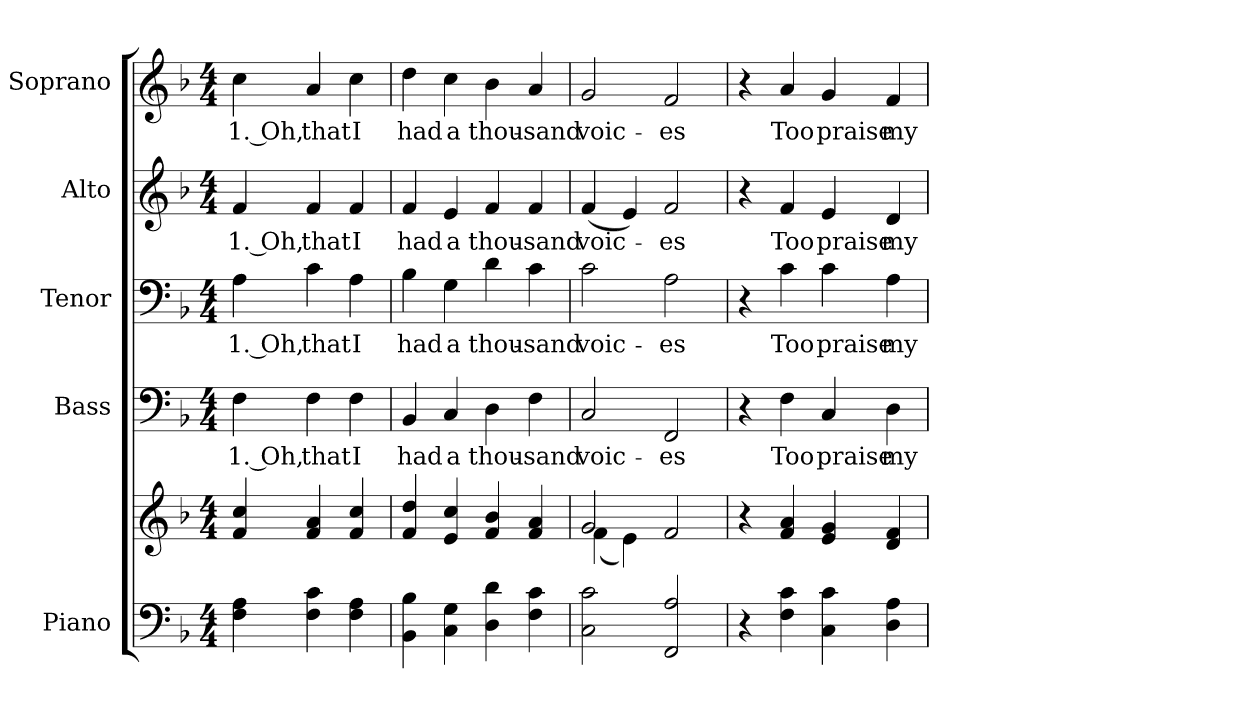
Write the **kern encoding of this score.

**kern	**kern	**kern	**text	**kern	**text	**kern	**text	**kern	**text
*part5	*part5	*part4	*part4	*part3	*part3	*part2	*part2	*part1	*part1
*staff6	*staff5	*staff4	*staff4	*staff3	*staff3	*staff2	*staff2	*staff1	*staff1
*I"Piano	*	*I"Bass	*	*I"Tenor	*	*I"Alto	*	*I"Soprano	*
*I'Pno.	*	*I'B.	*	*I'T.	*	*I'A.	*	*I'S.	*
!!LO:PB:g=z
*clefF4	*clefG2	*clefF4	*	*clefF4	*	*clefG2	*	*clefG2	*
*k[b-]	*k[b-]	*k[b-]	*	*k[b-]	*	*k[b-]	*	*k[b-]	*
*F:	*F:	*F:	*	*F:	*	*F:	*	*F:	*
*M4/4	*M4/4	*M4/4	*	*M4/4	*	*M4/4	*	*M4/4	*
*MM145	*MM145	*MM145	*	*MM145	*	*MM145	*	*MM145	*
=1	=1	=1	=1	=1	=1	=1	=1	=1	=1
!	!	!	!LO:LY:b:color=#000000	!	!	!	!	!	!
!	!	!	!	!	!LO:LY:b:color=#000000	!	!	!	!
!	!	!	!	!	!	!	!LO:LY:b:color=#000000	!	!
!	!	!	!	!	!	!	!	!	!LO:LY:b:color=#000000
4Fi\ 4Ai	4fi/ 4cci	4Fi\	1. Oh,	4Ai\	1. Oh,	4fi/	1. Oh,	4cci\	1. Oh,
!	!	!	!LO:LY:b:color=#000000	!	!	!	!	!	!
!	!	!	!	!	!LO:LY:b:color=#000000	!	!	!	!
!	!	!	!	!	!	!	!LO:LY:b:color=#000000	!	!
!	!	!	!	!	!	!	!	!	!LO:LY:b:color=#000000
4Fi\ 4ci	4fi/ 4ai	4Fi\	that	4ci\	that	4fi/	that	4ai/	that
!	!	!	!LO:LY:b:color=#000000	!	!	!	!	!	!
!	!	!	!	!	!LO:LY:b:color=#000000	!	!	!	!
!	!	!	!	!	!	!	!LO:LY:b:color=#000000	!	!
!	!	!	!	!	!	!	!	!	!LO:LY:b:color=#000000
4Fi\ 4Ai	4fi/ 4cci	4Fi\	I	4Ai\	I	4fi/	I	4cci\	I
=2	=2	=2	=2	=2	=2	=2	=2	=2	=2
!	!	!	!LO:LY:b:color=#000000	!	!	!	!	!	!
!	!	!	!	!	!LO:LY:b:color=#000000	!	!	!	!
!	!	!	!	!	!	!	!LO:LY:b:color=#000000	!	!
!	!	!	!	!	!	!	!	!	!LO:LY:b:color=#000000
4BB-i\ 4B-i	4fi/ 4ddi	4BB-i/	had	4B-i\	had	4fi/	had	4ddi\	had
!	!	!	!LO:LY:b:color=#000000	!	!	!	!	!	!
!	!	!	!	!	!LO:LY:b:color=#000000	!	!	!	!
!	!	!	!	!	!	!	!LO:LY:b:color=#000000	!	!
!	!	!	!	!	!	!	!	!	!LO:LY:b:color=#000000
4Ci\ 4Gi	4ei/ 4cci	4Ci/	a	4Gi\	a	4ei/	a	4cci\	a
!	!	!	!LO:LY:b:color=#000000	!	!	!	!	!	!
!	!	!	!	!	!LO:LY:b:color=#000000	!	!	!	!
!	!	!	!	!	!	!	!LO:LY:b:color=#000000	!	!
!	!	!	!	!	!	!	!	!	!LO:LY:b:color=#000000
4Di\ 4di	4fi/ 4b-i	4Di\	thou-	4di\	thou-	4fi/	thou-	4b-i\	thou-
!	!	!	!LO:LY:b:color=#000000	!	!	!	!	!	!
!	!	!	!	!	!LO:LY:b:color=#000000	!	!	!	!
!	!	!	!	!	!	!	!LO:LY:b:color=#000000	!	!
!	!	!	!	!	!	!	!	!	!LO:LY:b:color=#000000
4Fi\ 4ci	4fi/ 4ai	4Fi\	-sand	4ci\	-sand	4fi/	-sand	4ai/	-sand
=3	=3	=3	=3	=3	=3	=3	=3	=3	=3
*	*^	*	*	*	*	*	*	*	*
!	!	!	!	!LO:LY:b:color=#000000	!	!	!	!	!	!
!	!	!	!	!	!	!LO:LY:b:color=#000000	!	!	!	!
!	!	!	!	!	!	!	!	!LO:LY:b:color=#000000	!	!
!	!	!	!	!	!	!	!	!	!	!LO:LY:b:color=#000000
2Ci\ 2ci	2gi/	(4fi\	2Ci/	voic-	2ci\	voic-	(4fi/	voic-	2gi/	voic-
.	.	4ei\)	.	.	.	.	4ei/)	.	.	.
!	!	!	!	!LO:LY:b:color=#000000	!	!	!	!	!	!
!	!	!	!	!	!	!LO:LY:b:color=#000000	!	!	!	!
!	!	!	!	!	!	!	!	!LO:LY:b:color=#000000	!	!
!	!	!	!	!	!	!	!	!	!	!LO:LY:b:color=#000000
2FFi/ 2Ai	2fi/	2ryy	2FFi/	-es	2Ai\	-es	2fi/	-es	2fi/	-es
*	*v	*v	*	*	*	*	*	*	*	*
!!LO:PB:g=z
=4	=4	=4	=4	=4	=4	=4	=4	=4	=4
4r	4r	4r	.	4r	.	4r	.	4r	.
!	!	!	!LO:LY:b:color=#000000	!	!	!	!	!	!
!	!	!	!	!	!LO:LY:b:color=#000000	!	!	!	!
!	!	!	!	!	!	!	!LO:LY:b:color=#000000	!	!
!	!	!	!	!	!	!	!	!	!LO:LY:b:color=#000000
4Fi\ 4ci	4fi/ 4ai	4Fi\	Too	4ci\	Too	4fi/	Too	4ai/	Too
!	!	!	!LO:LY:b:color=#000000	!	!	!	!	!	!
!	!	!	!	!	!LO:LY:b:color=#000000	!	!	!	!
!	!	!	!	!	!	!	!LO:LY:b:color=#000000	!	!
!	!	!	!	!	!	!	!	!	!LO:LY:b:color=#000000
4Ci\ 4ci	4ei/ 4gi	4Ci/	praise	4ci\	praise	4ei/	praise	4gi/	praise
!	!	!	!LO:LY:b:color=#000000	!	!	!	!	!	!
!	!	!	!	!	!LO:LY:b:color=#000000	!	!	!	!
!	!	!	!	!	!	!	!LO:LY:b:color=#000000	!	!
!	!	!	!	!	!	!	!	!	!LO:LY:b:color=#000000
4Di\ 4Ai	4di/ 4fi	4Di\	my	4Ai\	my	4di/	my	4fi/	my
=	=	=	=	=	=	=	=	=	=
*-	*-	*-	*-	*-	*-	*-	*-	*-	*-
